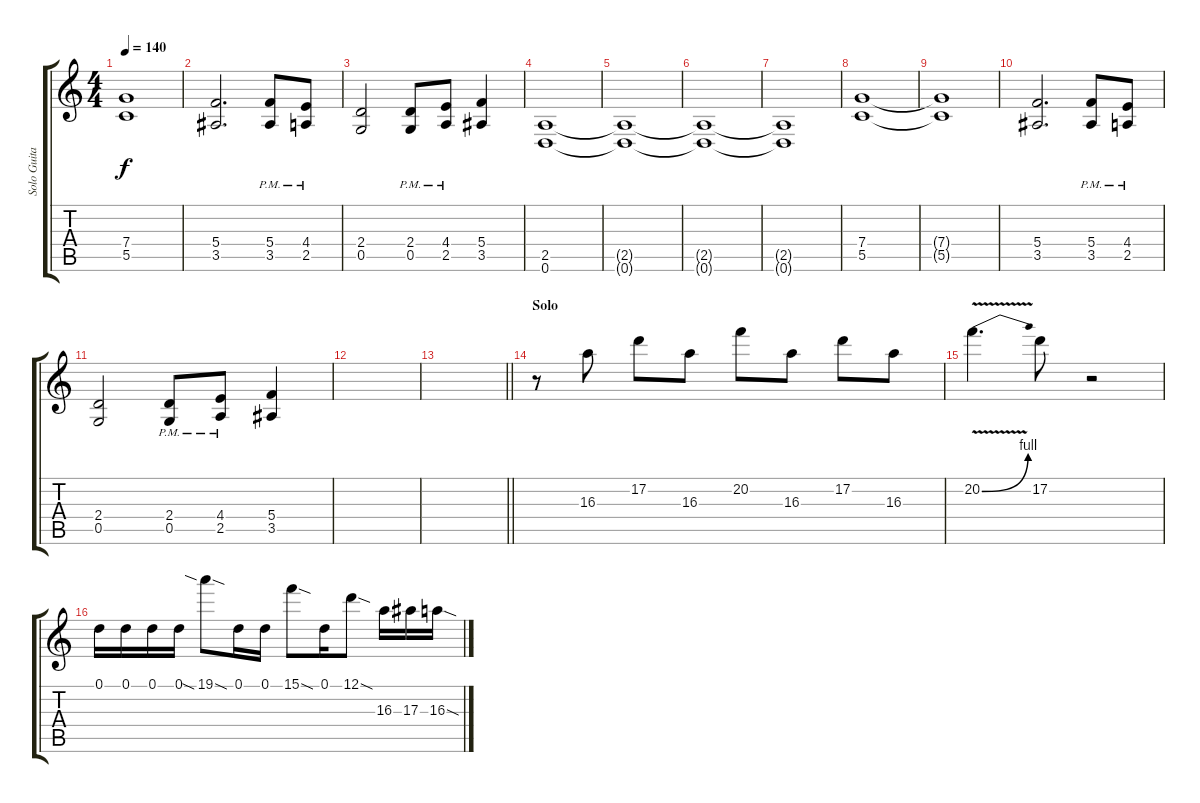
\track ("Solo Guitar" "Solo Guita") {instrument distortionguitar}
\staff {score tabs}
\tuning (D4 A3 F3 C3 G2 D2) {hide}
\ts (4 4)
\tempo 140
\clef g2
\ks c
(7.4{t} 5.5{t}).1{dy f} |
(5.4 3.5).2{d} (5.4{pm} 3.5{pm}).8 (4.4 2.5{pm}).8 |
(2.4 0.5).2 (2.4{pm} 0.5{pm}).8 (4.4 2.5{pm}).8 (5.4 3.5).4 |
(2.5 0.6).1 |
(2.5{t} 0.6{t}).1 |
(2.5{t} 0.6{t}).1 |
(2.5{t} 0.6{t}).1 |
(7.4 5.5).1 |
(7.4{t} 5.5{t}).1 |
(5.4 3.5).2{d} (5.4{pm} 3.5{pm}).8 (4.4 2.5{pm}).8 |
(2.4 0.5).2 (2.4{pm} 0.5{pm}).8 (4.4 2.5{pm}).8 (5.4 3.5).4 |
|
\barLineRight lightlight
|
\section ("" "Solo")
r.8 16.3.8{volume 16} 17.2.8 16.3.8 20.2.8 16.3.8 17.2.8 16.3.8 |
20.2{be (bend 0 0 60 4) v}.4{d} 17.2.8 r.2 |
0.1.16 0.1.16 0.1.16 0.1.16 19.1{sia sod}.8 0.1.16 0.1.16 15.1{sod}.8 0.1.16 12.1{sod}.8 16.3.16 17.3.16 16.3{sod}.16
